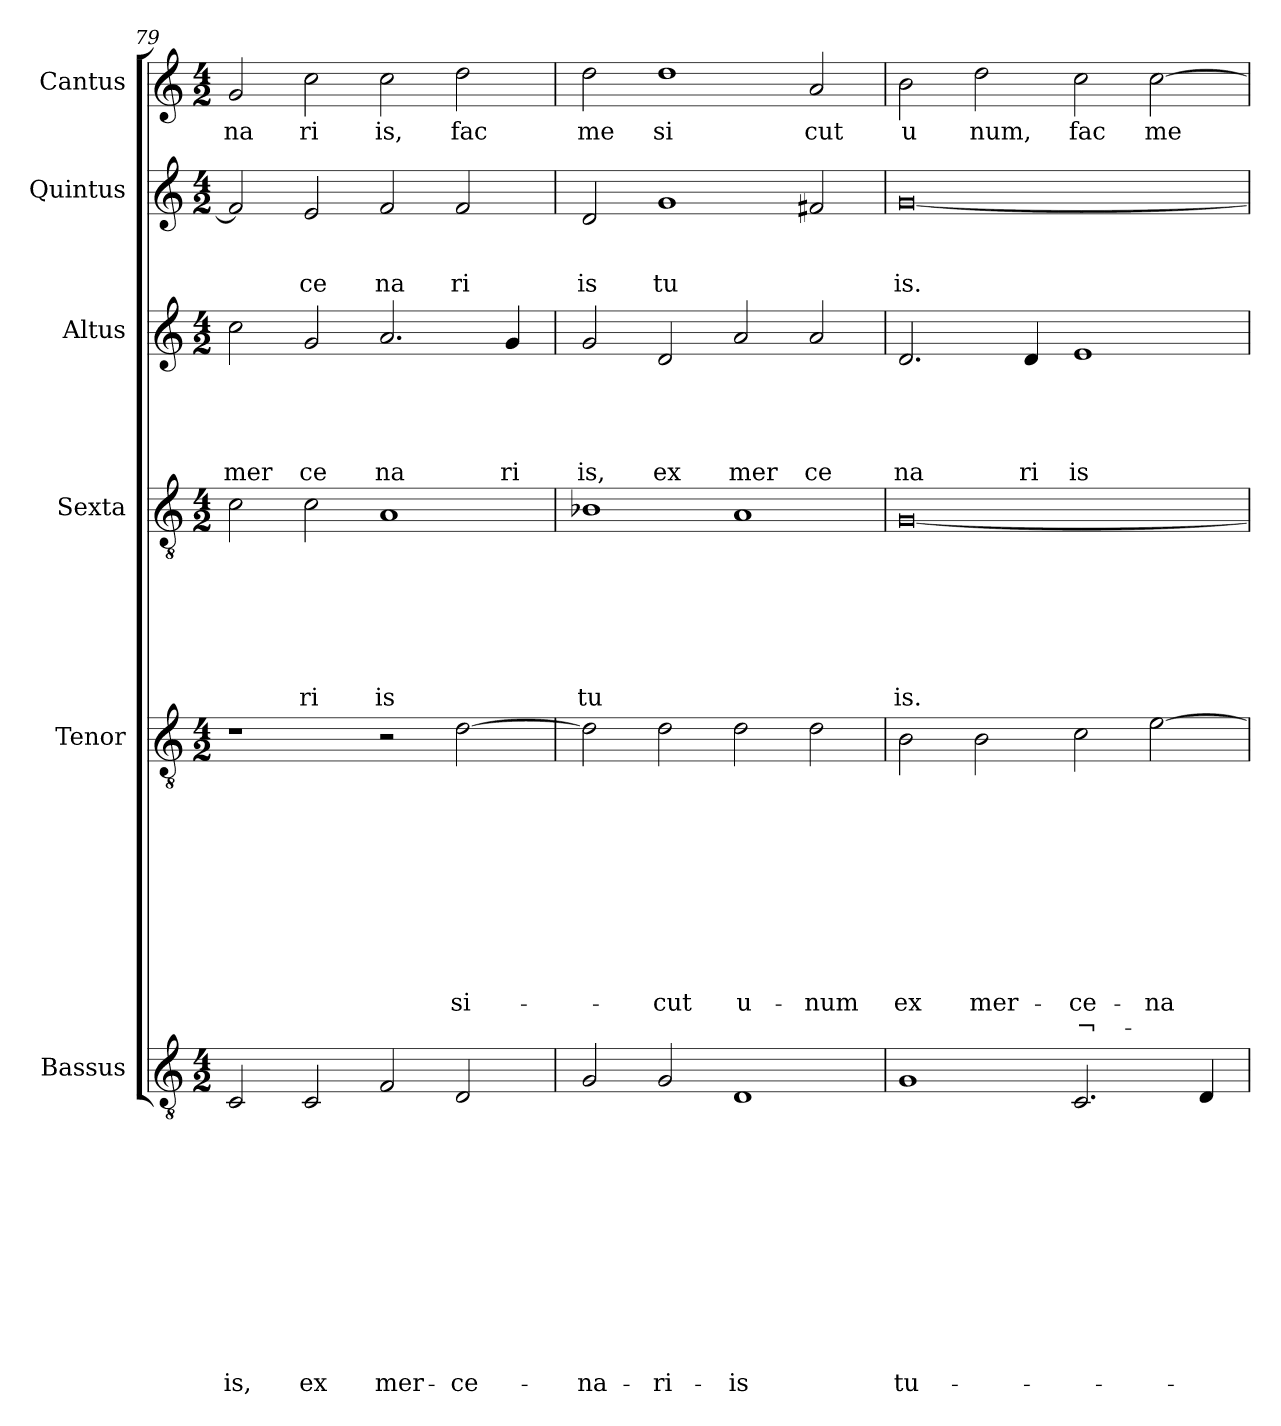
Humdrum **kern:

**kern	**text	**text	**text	**text	**text	**text	**text	**text	**text	**text	**text	**text	**kern	**text	**text	**text	**text	**text	**text	**text	**text	**text	**text	**text	**kern	**text	**text	**text	**text	**text	**text	**text	**kern	**text	**text	**text	**text	**text	**kern	**text	**text	**text	**kern	**text
*part6	*part6	*part6	*part6	*part6	*part6	*part6	*part6	*part6	*part6	*part6	*part6	*part6	*part5	*part5	*part5	*part5	*part5	*part5	*part5	*part5	*part5	*part5	*part5	*part5	*part4	*part4	*part4	*part4	*part4	*part4	*part4	*part4	*part3	*part3	*part3	*part3	*part3	*part3	*part2	*part2	*part2	*part2	*part1	*part1
*staff6	*staff6	*staff6	*staff6	*staff6	*staff6	*staff6	*staff6	*staff6	*staff6	*staff6	*staff6	*staff6	*staff5	*staff5	*staff5	*staff5	*staff5	*staff5	*staff5	*staff5	*staff5	*staff5	*staff5	*staff5	*staff4	*staff4	*staff4	*staff4	*staff4	*staff4	*staff4	*staff4	*staff3	*staff3	*staff3	*staff3	*staff3	*staff3	*staff2	*staff2	*staff2	*staff2	*staff1	*staff1
*I"Bassus	*	*	*	*	*	*	*	*	*	*	*	*	*I"Tenor	*	*	*	*	*	*	*	*	*	*	*	*I"Sexta	*	*	*	*	*	*	*	*I"Altus	*	*	*	*	*	*I"Quintus	*	*	*	*I"Cantus	*
*I'Bassus	*	*	*	*	*	*	*	*	*	*	*	*	*I'Tenor	*	*	*	*	*	*	*	*	*	*	*	*	*	*	*	*	*	*	*	*I'Altus	*	*	*	*	*	*I'Quintus	*	*	*	*I'Cantus	*
*clefGv2	*	*	*	*	*	*	*	*	*	*	*	*	*clefGv2	*	*	*	*	*	*	*	*	*	*	*	*clefGv2	*	*	*	*	*	*	*	*clefG2	*	*	*	*	*	*clefG2	*	*	*	*clefG2	*
*k[]	*	*	*	*	*	*	*	*	*	*	*	*	*k[]	*	*	*	*	*	*	*	*	*	*	*	*k[]	*	*	*	*	*	*	*	*k[]	*	*	*	*	*	*k[]	*	*	*	*k[]	*
*C:	*	*	*	*	*	*	*	*	*	*	*	*	*C:	*	*	*	*	*	*	*	*	*	*	*	*C:	*	*	*	*	*	*	*	*C:	*	*	*	*	*	*C:	*	*	*	*C:	*
*M4/2	*	*	*	*	*	*	*	*	*	*	*	*	*M4/2	*	*	*	*	*	*	*	*	*	*	*	*M4/2	*	*	*	*	*	*	*	*M4/2	*	*	*	*	*	*M4/2	*	*	*	*M4/2	*
=79	=79	=79	=79	=79	=79	=79	=79	=79	=79	=79	=79	=79	=79	=79	=79	=79	=79	=79	=79	=79	=79	=79	=79	=79	=79	=79	=79	=79	=79	=79	=79	=79	=79	=79	=79	=79	=79	=79	=79	=79	=79	=79	=79	=79
!	!	!	!	!	!	!	!	!	!	!	!	!LO:LY:b	!	!	!	!	!	!	!	!	!	!	!	!	!	!	!	!	!	!	!	!	!	!	!	!	!	!LO:LY:b	!	!	!	!	!	!LO:LY:b
2C/	.	.	.	.	.	.	.	.	.	.	.	-is,	1r	.	.	.	.	.	.	.	.	.	.	.	2c\	.	.	.	.	.	.	.	2cc\	.	.	.	.	mer	2f/]	.	.	.	2g/	na
!	!	!	!	!	!	!	!	!	!	!	!	!LO:LY:b	!	!	!	!	!	!	!	!	!	!	!	!	!	!	!	!	!	!	!	!LO:LY:b	!	!	!	!	!	!LO:LY:b	!	!	!	!LO:LY:b	!	!LO:LY:b
2C/	.	.	.	.	.	.	.	.	.	.	.	ex	.	.	.	.	.	.	.	.	.	.	.	.	2c\	.	.	.	.	.	.	ri	2g/	.	.	.	.	ce	2e/	.	.	ce	2cc\	ri
!	!	!	!	!	!	!	!	!	!	!	!	!LO:LY:b	!	!	!	!	!	!	!	!	!	!	!	!	!	!	!	!	!	!	!	!LO:LY:b	!	!	!	!	!	!LO:LY:b	!	!	!	!LO:LY:b	!	!LO:LY:b
2F/	.	.	.	.	.	.	.	.	.	.	.	mer-	2r	.	.	.	.	.	.	.	.	.	.	.	1A	.	.	.	.	.	.	is	2.a/	.	.	.	.	na	2f/	.	.	na	2cc\	is,
!	!	!	!	!	!	!	!	!	!	!	!	!LO:LY:b	!	!	!	!	!	!	!	!	!	!	!LO:LY:b	!	!	!	!	!	!	!	!	!	!	!	!	!	!	!	!	!	!	!LO:LY:b	!	!LO:LY:b
2D/	.	.	.	.	.	.	.	.	.	.	.	-ce-	[>2d\	.	.	.	.	.	.	.	.	.	si-	.	.	.	.	.	.	.	.	.	.	.	.	.	.	.	2f/	.	.	ri	2dd\	fac
!	!	!	!	!	!	!	!	!	!	!	!	!	!	!	!	!	!	!	!	!	!	!	!	!	!	!	!	!	!	!	!	!	!	!	!	!	!	!LO:LY:b	!	!	!	!	!	!
.	.	.	.	.	.	.	.	.	.	.	.	.	.	.	.	.	.	.	.	.	.	.	.	.	.	.	.	.	.	.	.	.	4g/	.	.	.	.	ri	.	.	.	.	.	.
=80	=80	=80	=80	=80	=80	=80	=80	=80	=80	=80	=80	=80	=80	=80	=80	=80	=80	=80	=80	=80	=80	=80	=80	=80	=80	=80	=80	=80	=80	=80	=80	=80	=80	=80	=80	=80	=80	=80	=80	=80	=80	=80	=80	=80
!	!	!	!	!	!	!	!	!	!	!	!	!LO:LY:b	!	!	!	!	!	!	!	!	!	!	!	!	!	!	!	!	!	!	!	!LO:LY:b	!	!	!	!	!	!LO:LY:b	!	!	!	!LO:LY:b	!	!LO:LY:b
2G/	.	.	.	.	.	.	.	.	.	.	.	-na-	2d\]	.	.	.	.	.	.	.	.	.	.	.	1B-X	.	.	.	.	.	.	tu	2g/	.	.	.	.	is,	2d/	.	.	is	2dd\	me
!	!	!	!	!	!	!	!	!	!	!	!	!LO:LY:b	!	!	!	!	!	!	!	!	!	!	!LO:LY:b	!	!	!	!	!	!	!	!	!	!	!	!	!	!	!LO:LY:b	!	!	!	!LO:LY:b	!	!LO:LY:b
2G/	.	.	.	.	.	.	.	.	.	.	.	-ri-	2d\	.	.	.	.	.	.	.	.	.	-cut	.	.	.	.	.	.	.	.	.	2d/	.	.	.	.	ex	1g	.	.	tu	1dd	si
!	!	!	!	!	!	!	!	!	!	!	!	!LO:LY:b	!	!	!	!	!	!	!	!	!	!	!LO:LY:b	!	!	!	!	!	!	!	!	!	!	!	!	!	!	!LO:LY:b	!	!	!	!	!	!
1D	.	.	.	.	.	.	.	.	.	.	.	-is	2d\	.	.	.	.	.	.	.	.	.	u-	.	1A	.	.	.	.	.	.	.	2a/	.	.	.	.	mer	.	.	.	.	.	.
!	!	!	!	!	!	!	!	!	!	!	!	!	!	!	!	!	!	!	!	!	!	!	!LO:LY:b	!	!	!	!	!	!	!	!	!	!	!	!	!	!	!LO:LY:b	!	!	!	!	!	!LO:LY:b
.	.	.	.	.	.	.	.	.	.	.	.	.	2d\	.	.	.	.	.	.	.	.	.	-num	.	.	.	.	.	.	.	.	.	2a/	.	.	.	.	ce	2f#/	.	.	.	2a/	cut
=81	=81	=81	=81	=81	=81	=81	=81	=81	=81	=81	=81	=81	=81	=81	=81	=81	=81	=81	=81	=81	=81	=81	=81	=81	=81	=81	=81	=81	=81	=81	=81	=81	=81	=81	=81	=81	=81	=81	=81	=81	=81	=81	=81	=81
!	!	!	!	!	!	!	!	!	!	!	!	!LO:LY:b	!	!	!	!	!	!	!	!	!	!	!LO:LY:b	!	!	!	!	!	!	!	!	!LO:LY:b	!	!	!	!	!	!LO:LY:b	!	!	!	!LO:LY:b	!	!LO:LY:b
1G	.	.	.	.	.	.	.	.	.	.	.	tu-	2B\	.	.	.	.	.	.	.	.	.	ex	.	[<0G	.	.	.	.	.	.	is.	2.d/	.	.	.	.	na	[<0g	.	.	is.	2b\	u
!	!	!	!	!	!	!	!	!	!	!	!	!	!	!	!	!	!	!	!	!	!	!	!LO:LY:b	!	!	!	!	!	!	!	!	!	!	!	!	!	!	!	!	!	!	!	!	!LO:LY:b
.	.	.	.	.	.	.	.	.	.	.	.	.	2B\	.	.	.	.	.	.	.	.	.	mer-	.	.	.	.	.	.	.	.	.	.	.	.	.	.	.	.	.	.	.	2dd\	num,
!	!	!	!	!	!	!	!	!	!	!	!	!	!	!	!	!	!	!	!	!	!	!	!	!	!	!	!	!	!	!	!	!	!	!	!	!	!	!LO:LY:b	!	!	!	!	!	!
.	.	.	.	.	.	.	.	.	.	.	.	.	.	.	.	.	.	.	.	.	.	.	.	.	.	.	.	.	.	.	.	.	4d/	.	.	.	.	ri	.	.	.	.	.	.
!	!	!	!	!	!	!	!	!	!	!	!	!	!	!	!	!	!	!	!	!	!	!	!LO:LY:b	!LO:LY:b	!	!	!	!	!	!	!	!	!	!	!	!	!	!LO:LY:b	!	!	!	!	!	!LO:LY:b
2.C/	.	.	.	.	.	.	.	.	.	.	.	.	2c\	.	.	.	.	.	.	.	.	.	-ce-	-¬-	.	.	.	.	.	.	.	.	1e	.	.	.	.	is	.	.	.	.	2cc\	fac
!	!	!	!	!	!	!	!	!	!	!	!	!	!	!	!	!	!	!	!	!	!	!	!LO:LY:b	!	!	!	!	!	!	!	!	!	!	!	!	!	!	!	!	!	!	!	!	!LO:LY:b
.	.	.	.	.	.	.	.	.	.	.	.	.	[>2e\	.	.	.	.	.	.	.	.	.	-na-	.	.	.	.	.	.	.	.	.	.	.	.	.	.	.	.	.	.	.	[>2cc\	me
4D/	.	.	.	.	.	.	.	.	.	.	.	.	.	.	.	.	.	.	.	.	.	.	.	.	.	.	.	.	.	.	.	.	.	.	.	.	.	.	.	.	.	.	.	.
=	=	=	=	=	=	=	=	=	=	=	=	=	=	=	=	=	=	=	=	=	=	=	=	=	=	=	=	=	=	=	=	=	=	=	=	=	=	=	=	=	=	=	=	=
*-	*-	*-	*-	*-	*-	*-	*-	*-	*-	*-	*-	*-	*-	*-	*-	*-	*-	*-	*-	*-	*-	*-	*-	*-	*-	*-	*-	*-	*-	*-	*-	*-	*-	*-	*-	*-	*-	*-	*-	*-	*-	*-	*-	*-
